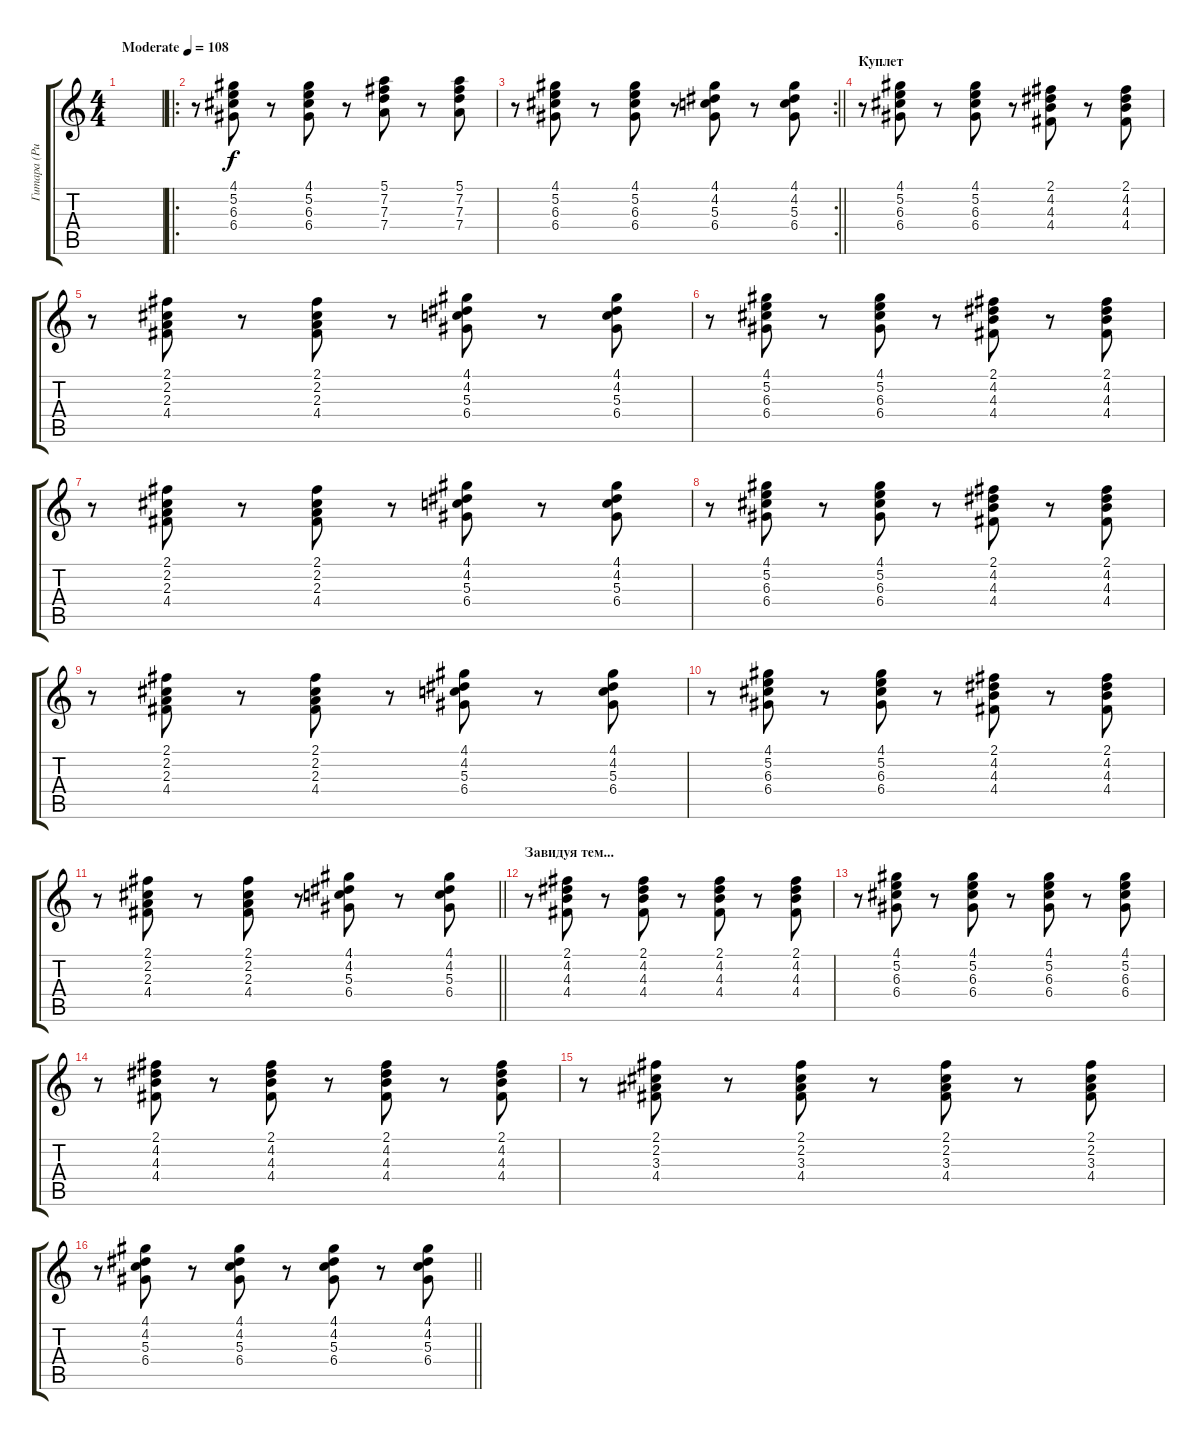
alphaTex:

\track ("Гитара (Ритм)" "Гитара (Ри") {instrument overdrivenguitar}
\staff {score tabs}
\tuning (E4 B3 G3 D3 A2 E2) {hide}
\ts (4 4)
\tempo (108 "Moderate")
\clef g2
\ks c
|
\ro
r.8 (4.1 5.2 6.3 6.4).8 r.8 (4.1 5.2 6.3 6.4).8 r.8 (5.1 7.2 7.3 7.4).8 r.8 (5.1 7.2 7.3 7.4).8 |
\rc 2
\barLineRight lightlight
r.8 (4.1 5.2 6.3 6.4).8 r.8 (4.1 5.2 6.3 6.4).8 r.8 (4.1 4.2 5.3 6.4).8 r.8 (4.1 4.2 5.3 6.4).8 |
\section ("" "Куплет")
r.8 (4.1 5.2 6.3 6.4).8 r.8 (4.1 5.2 6.3 6.4).8 r.8 (2.1 4.2 4.3 4.4).8 r.8 (2.1 4.2 4.3 4.4).8 |
r.8 (2.1 2.2 2.3 4.4).8 r.8 (2.1 2.2 2.3 4.4).8 r.8 (4.1 4.2 5.3 6.4).8 r.8 (4.1 4.2 5.3 6.4).8 |
r.8 (4.1 5.2 6.3 6.4).8 r.8 (4.1 5.2 6.3 6.4).8 r.8 (2.1 4.2 4.3 4.4).8 r.8 (2.1 4.2 4.3 4.4).8 |
r.8 (2.1 2.2 2.3 4.4).8 r.8 (2.1 2.2 2.3 4.4).8 r.8 (4.1 4.2 5.3 6.4).8 r.8 (4.1 4.2 5.3 6.4).8 |
r.8 (4.1 5.2 6.3 6.4).8 r.8 (4.1 5.2 6.3 6.4).8 r.8 (2.1 4.2 4.3 4.4).8 r.8 (2.1 4.2 4.3 4.4).8 |
r.8 (2.1 2.2 2.3 4.4).8 r.8 (2.1 2.2 2.3 4.4).8 r.8 (4.1 4.2 5.3 6.4).8 r.8 (4.1 4.2 5.3 6.4).8 |
r.8 (4.1 5.2 6.3 6.4).8 r.8 (4.1 5.2 6.3 6.4).8 r.8 (2.1 4.2 4.3 4.4).8 r.8 (2.1 4.2 4.3 4.4).8 |
\barLineRight lightlight
r.8 (2.1 2.2 2.3 4.4).8 r.8 (2.1 2.2 2.3 4.4).8 r.8 (4.1 4.2 5.3 6.4).8 r.8 (4.1 4.2 5.3 6.4).8 |
\section ("" "Завидуя тем...")
r.8 (2.1 4.2 4.3 4.4).8 r.8 (2.1 4.2 4.3 4.4).8 r.8 (2.1 4.2 4.3 4.4).8 r.8 (2.1 4.2 4.3 4.4).8 |
r.8 (4.1 5.2 6.3 6.4).8 r.8 (4.1 5.2 6.3 6.4).8 r.8 (4.1 5.2 6.3 6.4).8 r.8 (4.1 5.2 6.3 6.4).8 |
r.8 (2.1 4.2 4.3 4.4).8 r.8 (2.1 4.2 4.3 4.4).8 r.8 (2.1 4.2 4.3 4.4).8 r.8 (2.1 4.2 4.3 4.4).8 |
r.8 (2.1 2.2 3.3 4.4).8 r.8 (2.1 2.2 3.3 4.4).8 r.8 (2.1 2.2 3.3 4.4).8 r.8 (2.1 2.2 3.3 4.4).8 |
\barLineRight lightlight
r.8 (4.1 4.2 5.3 6.4).8 r.8 (4.1 4.2 5.3 6.4).8 r.8 (4.1 4.2 5.3 6.4).8 r.8 (4.1 4.2 5.3 6.4).8
